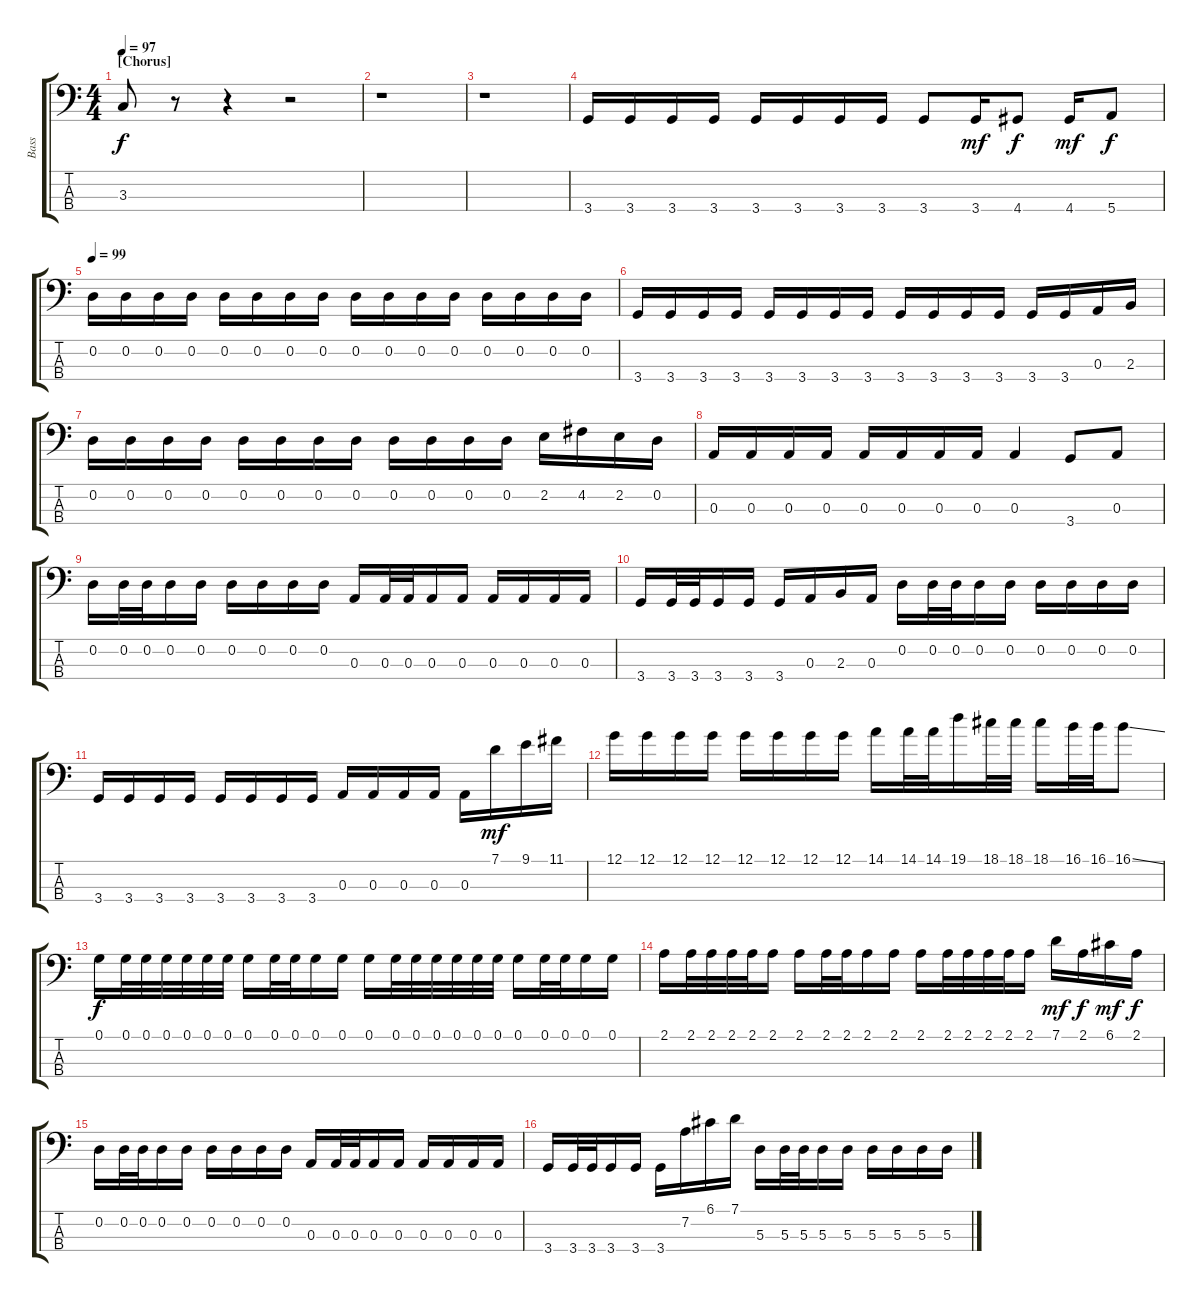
\track ("Bass" "Bass") {instrument electricbassfinger}
\staff {score tabs}
\tuning (G2 D2 A1 E1) {hide}
\ts (4 4)
\section ("" "[Chorus]")
\tempo 97
\clef f4
\ks c
3.3.8{dy f} r.8 r.4 r.2 |
r.1 |
r.1 |
3.4.16 3.4.16 3.4.16 3.4.16 3.4.16 3.4.16 3.4.16 3.4.16 3.4.8 3.4.16{dy mf} 4.4.8{dy f} 4.4.16{dy mf} 5.4.8{dy f} |
\section ("" "")
\tempo 99
0.2.16 0.2.16 0.2.16 0.2.16 0.2.16 0.2.16 0.2.16 0.2.16 0.2.16 0.2.16 0.2.16 0.2.16 0.2.16 0.2.16 0.2.16 0.2.16 |
3.4.16 3.4.16 3.4.16 3.4.16 3.4.16 3.4.16 3.4.16 3.4.16 3.4.16 3.4.16 3.4.16 3.4.16 3.4.16 3.4.16 0.3.16 2.3.16 |
0.2.16 0.2.16 0.2.16 0.2.16 0.2.16 0.2.16 0.2.16 0.2.16 0.2.16 0.2.16 0.2.16 0.2.16 2.2.16 4.2.16 2.2.16 0.2.16 |
0.3.16 0.3.16 0.3.16 0.3.16 0.3.16 0.3.16 0.3.16 0.3.16 0.3.4 3.4.8 0.3.8 |
0.2.16 0.2.32 0.2.32 0.2.16 0.2.16 0.2.16 0.2.16 0.2.16 0.2.16 0.3.16 0.3.32 0.3.32 0.3.16 0.3.16 0.3.16 0.3.16 0.3.16 0.3.16 |
3.4.16 3.4.32 3.4.32 3.4.16 3.4.16 3.4.16 0.3.16 2.3.16 0.3.16 0.2.16 0.2.32 0.2.32 0.2.16 0.2.16 0.2.16 0.2.16 0.2.16 0.2.16 |
3.4.16 3.4.16 3.4.16 3.4.16 3.4.16 3.4.16 3.4.16 3.4.16 0.3.16 0.3.16 0.3.16 0.3.16 0.3.16 7.1.16{dy mf} 9.1.16 11.1.16 |
12.1.16 12.1.16 12.1.16 12.1.16 12.1.16 12.1.16 12.1.16 12.1.16 14.1.16 14.1.32 14.1.32 19.1.16 18.1.32 18.1.32 18.1.16 16.1.32 16.1.32 16.1{ss}.8 |
0.1.16{dy f} 0.1.32 0.1.32 0.1.32 0.1.32 0.1.32 0.1.32 0.1.16 0.1.32 0.1.32 0.1.16 0.1.16 0.1.16 0.1.32 0.1.32 0.1.32 0.1.32 0.1.32 0.1.32 0.1.16 0.1.32 0.1.32 0.1.16 0.1.16 |
2.1.16 2.1.32 2.1.32 2.1.32 2.1.32 2.1.16 2.1.16 2.1.32 2.1.32 2.1.16 2.1.16 2.1.16 2.1.32 2.1.32 2.1.32 2.1.32 2.1.16 7.1.16{dy mf} 2.1.16{dy f} 6.1.16{dy mf} 2.1.16{dy f} |
\section ("" "")
0.2.16 0.2.32 0.2.32 0.2.16 0.2.16 0.2.16 0.2.16 0.2.16 0.2.16 0.3.16 0.3.32 0.3.32 0.3.16 0.3.16 0.3.16 0.3.16 0.3.16 0.3.16 |
3.4.16 3.4.32 3.4.32 3.4.16 3.4.16 3.4.16 7.2.16 6.1.16 7.1.16 5.3.16 5.3.32 5.3.32 5.3.16 5.3.16 5.3.16 5.3.16 5.3.16 5.3.16
